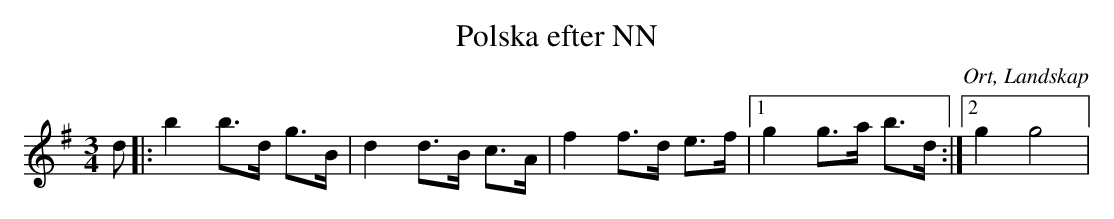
X:1
T:Polska efter NN
O:Ort, Landskap
M:3/4
L:1/8
K:G
d|:b2 b>d g>B|d2 d>B c>A|f2 f>d e>f|1 g2 g>a b>d :|2 g2 g4|
